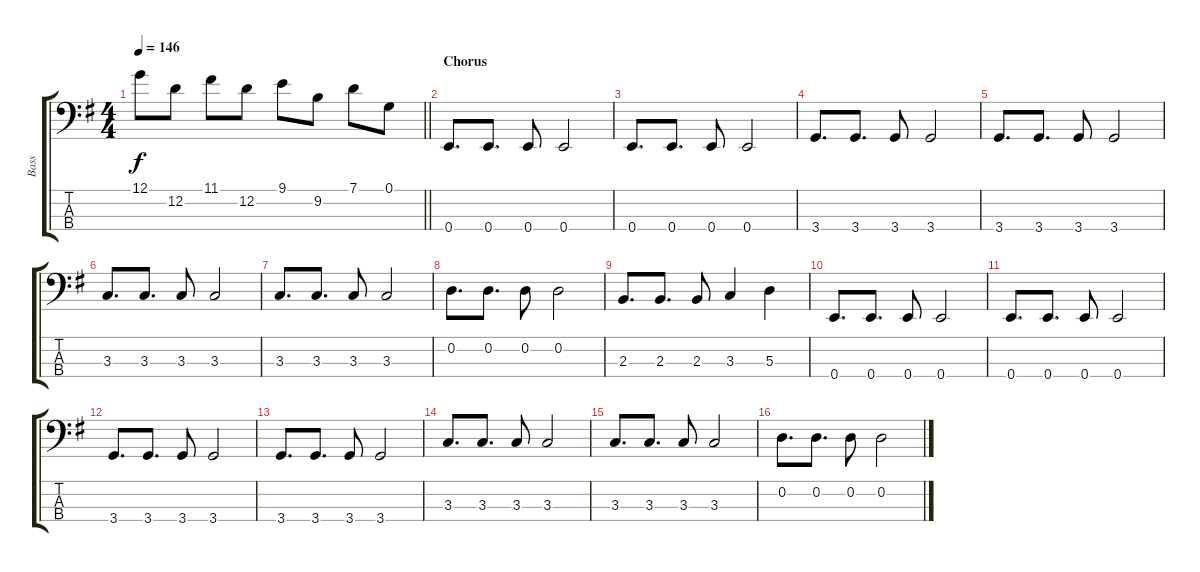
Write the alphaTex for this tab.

\track ("Bass" "Bass") {instrument electricbasspick}
\staff {score tabs}
\tuning (G2 D2 A1 E1) {hide}
\ts (4 4)
\tempo 146
\clef f4
\barLineRight lightlight
\ks eminor
12.1.8{dy f} 12.2.8 11.1.8 12.2.8 9.1.8 9.2.8 7.1.8 0.1.8 |
\section ("" "Chorus")
0.4.8{d} 0.4.8{d} 0.4.8 0.4.2 |
0.4.8{d} 0.4.8{d} 0.4.8 0.4.2 |
3.4.8{d} 3.4.8{d} 3.4.8 3.4.2 |
3.4.8{d} 3.4.8{d} 3.4.8 3.4.2 |
3.3.8{d} 3.3.8{d} 3.3.8 3.3.2 |
3.3.8{d} 3.3.8{d} 3.3.8 3.3.2 |
0.2.8{d} 0.2.8{d} 0.2.8 0.2.2 |
2.3.8{d} 2.3.8{d} 2.3.8 3.3.4 5.3.4 |
0.4.8{d} 0.4.8{d} 0.4.8 0.4.2 |
0.4.8{d} 0.4.8{d} 0.4.8 0.4.2 |
3.4.8{d} 3.4.8{d} 3.4.8 3.4.2 |
3.4.8{d} 3.4.8{d} 3.4.8 3.4.2 |
3.3.8{d} 3.3.8{d} 3.3.8 3.3.2 |
3.3.8{d} 3.3.8{d} 3.3.8 3.3.2 |
0.2.8{d} 0.2.8{d} 0.2.8 0.2.2
